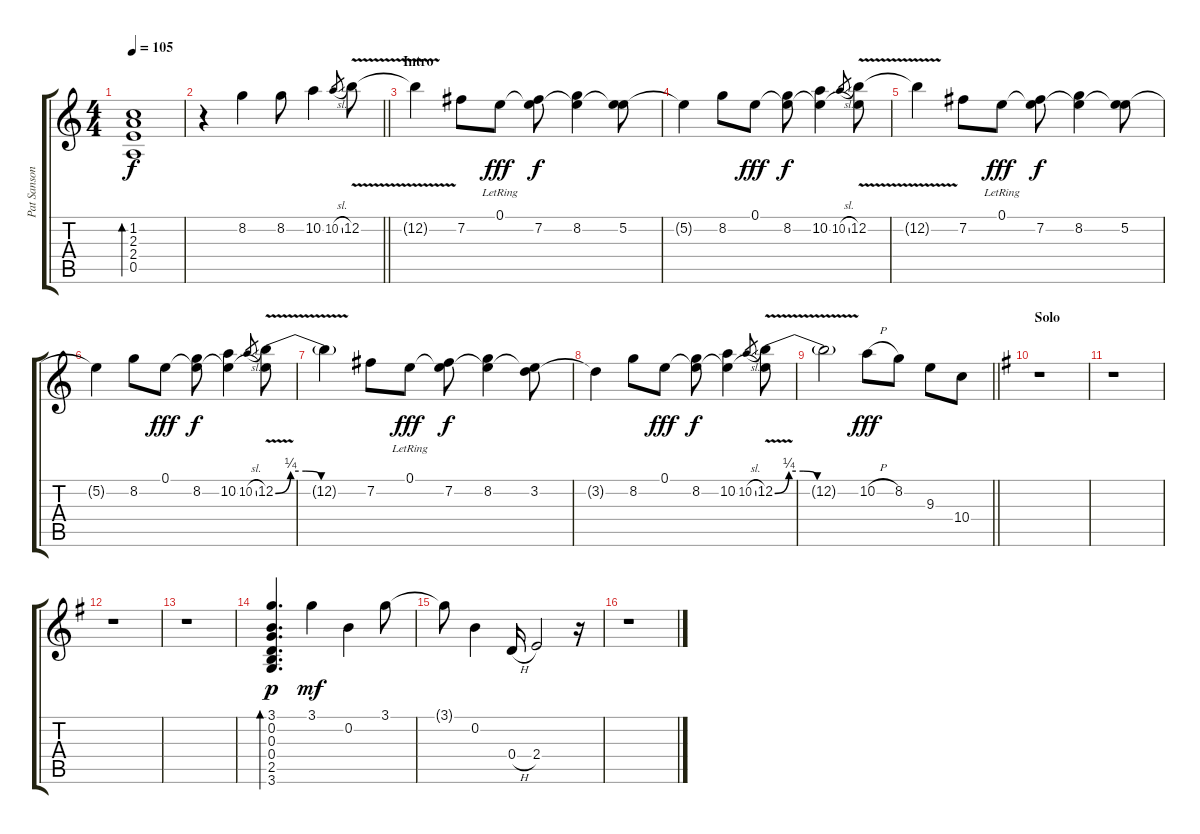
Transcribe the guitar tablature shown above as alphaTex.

\track ("Pat Sansone" "Pat Sanson") {mute instrument electricguitarclean}
\staff {score tabs}
\tuning (E4 B3 G3 D3 A2 E2) {hide}
\ts (4 4)
\tempo 105
\clef g2
\ks c
(1.2 2.3 2.4 0.5).1{bd 240 dy f} |
\barLineRight lightlight
r.4 8.2.4 8.2.8 10.2.4 10.2{sl}.8{gr} 12.2{v}.8 |
\section ("" "Intro")
12.2{t}.4 7.2.8 0.1{lr}.8{dy fff} (0.1{t} 7.2).8{dy f} (0.1{t} 8.2).4 (0.1{t} 5.2).8 |
5.2{t}.4 8.2.8 0.1.8{dy fff} (0.1{t} 8.2).8{dy f} (0.1{t} 10.2).4 10.2{sl}.8{gr} (0.1{t} 12.2{v}).8 |
12.2{t}.4 7.2.8 0.1{lr}.8{dy fff} (0.1{t} 7.2).8{dy f} (0.1{t} 8.2).4 (0.1{t} 5.2).8 |
5.2{t}.4 8.2.8 0.1.8{dy fff} (0.1{t} 8.2).8{dy f} (0.1{t} 10.2).4 10.2{sl}.8{gr} (0.1{t} 12.2{be (custom 0 0 10 1 20 1 30 0 60 0) v}).8 |
12.2{t}.4 7.2.8 0.1{lr}.8{dy fff} (0.1{t} 7.2).8{dy f} (0.1{t} 8.2).4 (0.1{t} 3.2).8 |
3.2{t}.4 8.2.8 0.1.8{dy fff} (0.1{t} 8.2).8{dy f} (0.1{t} 10.2).4 10.2{sl}.8{gr} (0.1{t} 12.2{be (custom 0 0 10 1 20 1 30 0 60 0) v}).8 |
\barLineRight lightlight
12.2{t}.2 10.2{h}.8{dy fff} 8.2.8 9.3.8 10.4.8 |
\section ("" "Solo")
\ks g
r.1 |
r.1 |
r.1 |
r.1 |
(3.1 0.2 0.3 0.4 2.5 3.6).4{d bd 120 dy p} 3.1.4{dy mf} 0.2.4 3.1.8 |
3.1{t}.8 0.2.4 0.4{h}.16 2.4.2 r.16 |
r.1
